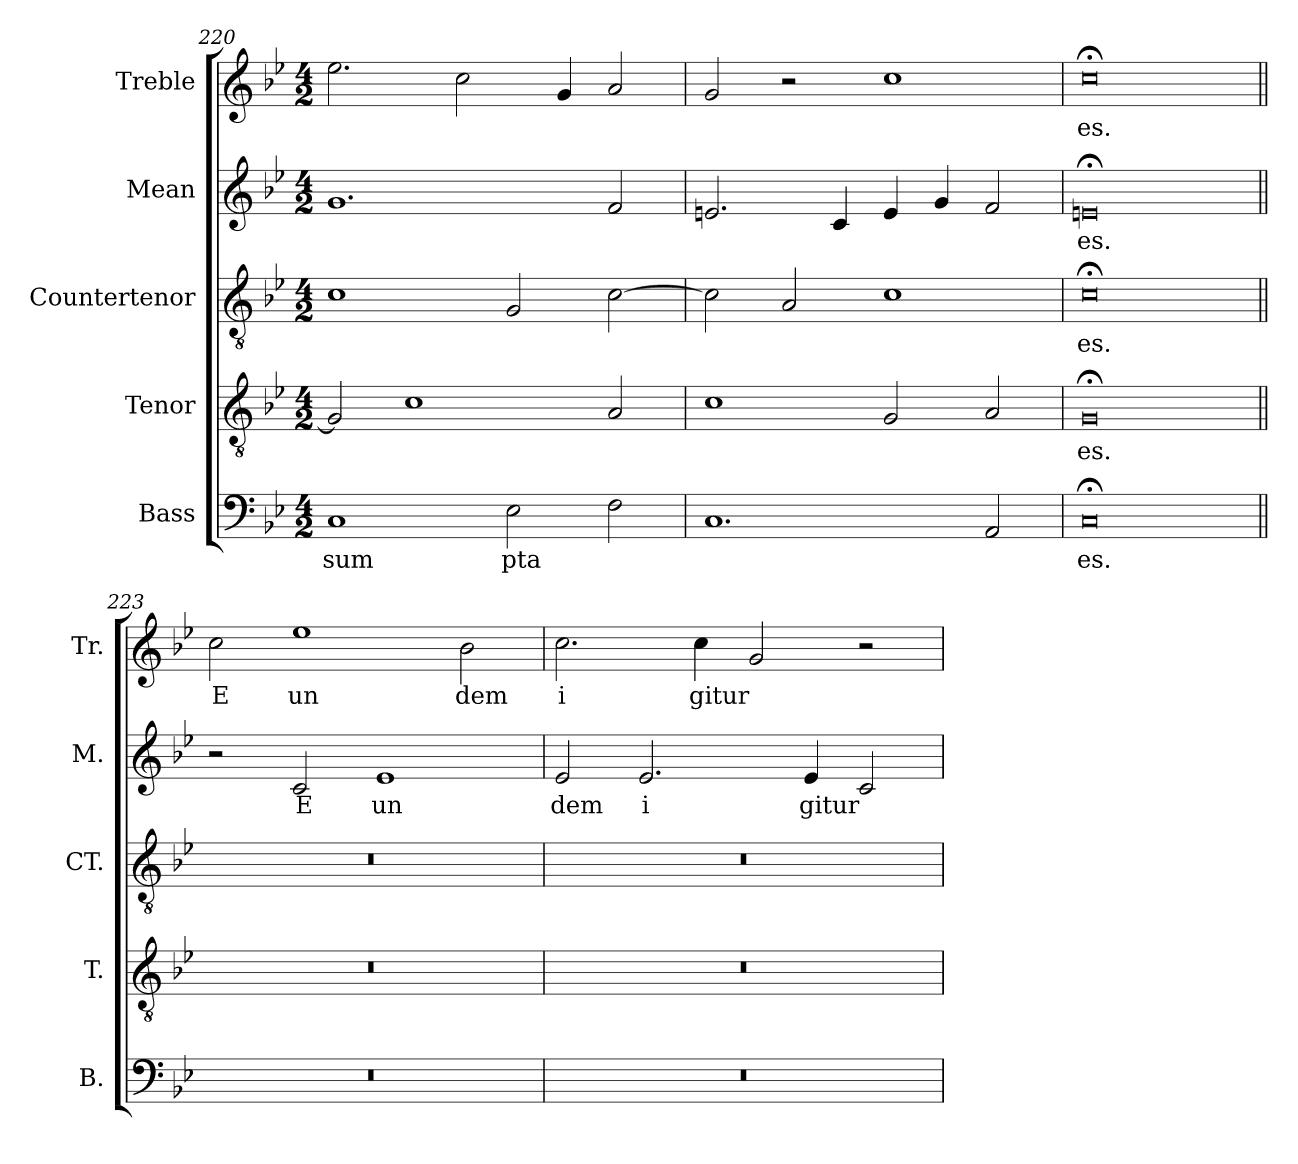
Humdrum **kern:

**kern	**text	**kern	**text	**kern	**text	**kern	**text	**kern	**text
*part5	*part5	*part4	*part4	*part3	*part3	*part2	*part2	*part1	*part1
*staff5	*staff5	*staff4	*staff4	*staff3	*staff3	*staff2	*staff2	*staff1	*staff1
*I"Bass	*	*I"Tenor	*	*I"Countertenor	*	*I"Mean	*	*I"Treble	*
*I'B.	*	*I'T.	*	*I'CT.	*	*I'M.	*	*I'Tr.	*
*clefF4	*	*clefGv2	*	*clefGv2	*	*clefG2	*	*clefG2	*
*	*	*ITrd7c12	*	*ITrd7c12	*	*	*	*	*
*k[b-e-]	*	*k[b-e-]	*	*k[b-e-]	*	*k[b-e-]	*	*k[b-e-]	*
*g:	*	*g:	*	*g:	*	*g:	*	*g:	*
*M4/2	*	*M4/2	*	*M4/2	*	*M4/2	*	*M4/2	*
=220	=220	=220	=220	=220	=220	=220	=220	=220	=220
!	!LO:LY:b:color=#000000	!	!	!	!	!	!	!	!
1Ci	sum	2GGi/]	.	1Ci	.	1.gi	.	2.ee-i\	.
.	.	1Ci	.	.	.	.	.	.	.
.	.	.	.	.	.	.	.	2cci\	.
!	!LO:LY:b:color=#000000	!	!	!	!	!	!	!	!
2E-i\	pta	.	.	2GGi/	.	.	.	.	.
.	.	.	.	.	.	.	.	4gi/	.
2Fi\	.	2AAi/	.	[>2Ci\	.	2fi/	.	2ai/	.
!!LO:LB:g=z
=221	=221	=221	=221	=221	=221	=221	=221	=221	=221
1.Ci	.	1Ci	.	2Ci\]	.	2.eni/	.	2gi/	.
.	.	.	.	2AAi/	.	.	.	2r	.
.	.	.	.	.	.	4ci/	.	.	.
.	.	2GGi/	.	1Ci	.	4ei/	.	1cci	.
.	.	.	.	.	.	4gi/	.	.	.
2AAi/	.	2AAi/	.	.	.	2fi/	.	.	.
=222	=222	=222	=222	=222	=222	=222	=222	=222	=222
!	!LO:LY:b:color=#000000	!	!	!	!	!	!	!	!
!	!	!	!LO:LY:b:color=#000000	!	!	!	!	!	!
!	!	!	!	!	!LO:LY:b:color=#000000	!	!	!	!
!	!	!	!	!	!	!	!LO:LY:b:color=#000000	!	!
!	!	!	!	!	!	!	!	!	!LO:LY:b:color=#000000
0C;i	es.	0GG;i	es.	0C;i	es.	0en;i	es.	0cc;i	es.
=223||	=223||	=223||	=223||	=223||	=223||	=223||	=223||	=223||	=223||
!LO:N:vis=1	!	!LO:N:vis=1	!	!LO:N:vis=1	!	!	!	!	!
*	*	*	*	*	*	*	*	*MM148	*
!	!	!	!	!	!	!	!	!	!LO:LY:b:color=#000000
0r	.	0r	.	0r	.	2r	.	2cci\	E
!	!	!	!	!	!	!	!LO:LY:b:color=#000000	!	!
!	!	!	!	!	!	!	!	!	!LO:LY:b:color=#000000
.	.	.	.	.	.	2ci/	E	1ee-i	un
!	!	!	!	!	!	!	!LO:LY:b:color=#000000	!	!
.	.	.	.	.	.	1e-i	un	.	.
!	!	!	!	!	!	!	!	!	!LO:LY:b:color=#000000
.	.	.	.	.	.	.	.	2b-i\	dem
=224	=224	=224	=224	=224	=224	=224	=224	=224	=224
!LO:N:vis=1	!	!LO:N:vis=1	!	!LO:N:vis=1	!	!	!	!	!
!	!	!	!	!	!	!	!LO:LY:b:color=#000000	!	!
!	!	!	!	!	!	!	!	!	!LO:LY:b:color=#000000
0r	.	0r	.	0r	.	2e-i/	dem	2.cci\	i
!	!	!	!	!	!	!	!LO:LY:b:color=#000000	!	!
.	.	.	.	.	.	2.e-i/	i	.	.
!	!	!	!	!	!	!	!	!	!LO:LY:b:color=#000000
.	.	.	.	.	.	.	.	4cci\	gitur
.	.	.	.	.	.	.	.	2gi/	.
!	!	!	!	!	!	!	!LO:LY:b:color=#000000	!	!
.	.	.	.	.	.	4e-i/	gitur	.	.
.	.	.	.	.	.	2ci/	.	2r	.
=	=	=	=	=	=	=	=	=	=
*-	*-	*-	*-	*-	*-	*-	*-	*-	*-
